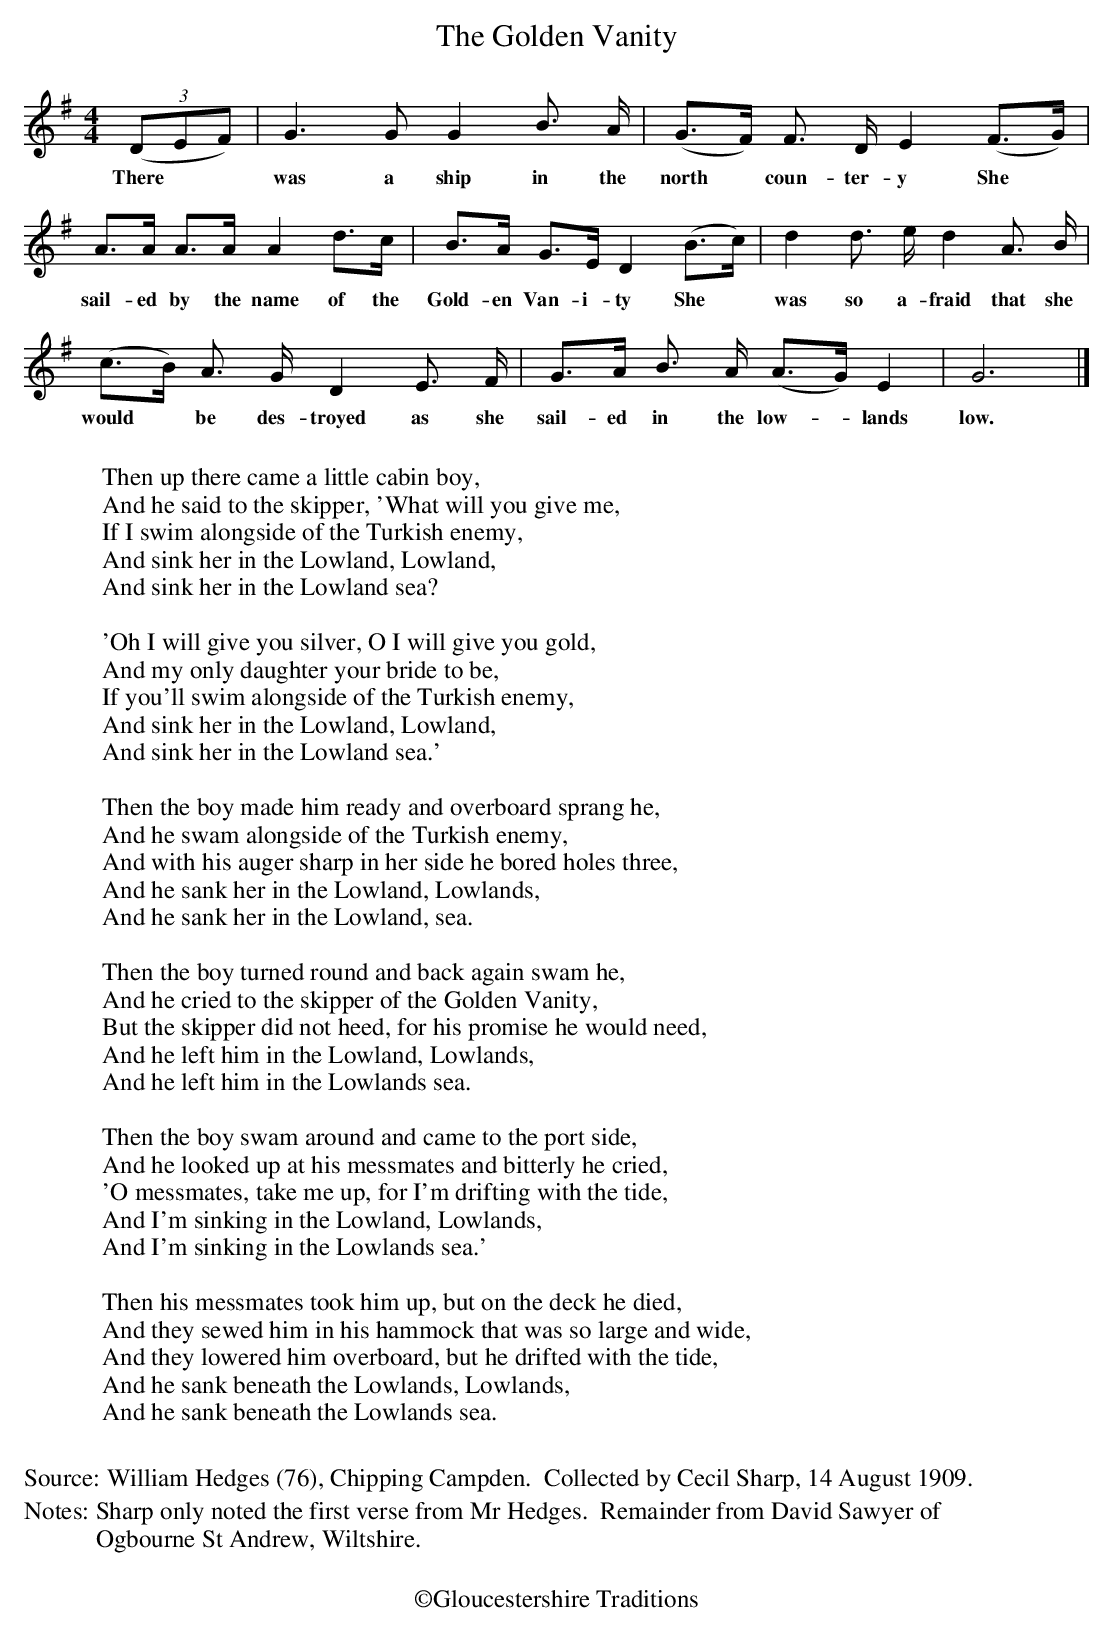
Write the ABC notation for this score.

X:1
T:Golden Vanity, The
L:1/8
M:4/4
K:G
(3(DEF) | G3 G G2 B3/2 A/ | (G>F) F3/2 D/ E2 (F>G) |$ A>A A>A A2 d>c | B>A G>E D2 (B>c) |
w: There * *|was a ship in the|north * coun- ter- y She *|sail- ed by the name of the|Gold- en Van- i- ty She *|
d2 d3/2 e/ d2 A3/2 B/ |$ (c>B) A3/2 G/ D2 E3/2 F/ | G>A B3/2 A/ (A>G) E2 | G6 |]
w: was so a- fraid that she|would * be des- troyed as she|sail- ed in the low- * lands|low.|
W:
W:Then up there came a little cabin boy,
W:And he said to the skipper, 'What will you give me,
W:If I swim alongside of the Turkish enemy,
W:And sink her in the Lowland, Lowland,
W:And sink her in the Lowland sea?
W:
W:'Oh I will give you silver, O I will give you gold,
W:And my only daughter your bride to be,
W:If you'll swim alongside of the Turkish enemy,
W:And sink her in the Lowland, Lowland,
W:And sink her in the Lowland sea.'
W:
W:Then the boy made him ready and overboard sprang he,
W:And he swam alongside of the Turkish enemy,
W:And with his auger sharp in her side he bored holes three,
W:And he sank her in the Lowland, Lowlands,
W:And he sank her in the Lowland, sea.
W:
W:Then the boy turned round and back again swam he,
W:And he cried to the skipper of the Golden Vanity,
W:But the skipper did not heed, for his promise he would need,
W:And he left him in the Lowland, Lowlands,
W:And he left him in the Lowlands sea.
W:
W:Then the boy swam around and came to the port side,
W:And he looked up at his messmates and bitterly he cried,
W:'O messmates, take me up, for I'm drifting with the tide,
W:And I'm sinking in the Lowland, Lowlands,
W:And I'm sinking in the Lowlands sea.'
W:
W:Then his messmates took him up, but on the deck he died,
W:And they sewed him in his hammock that was so large and wide,
W:And they lowered him overboard, but he drifted with the tide,
W:And he sank beneath the Lowlands, Lowlands,
W:And he sank beneath the Lowlands sea.
W:
